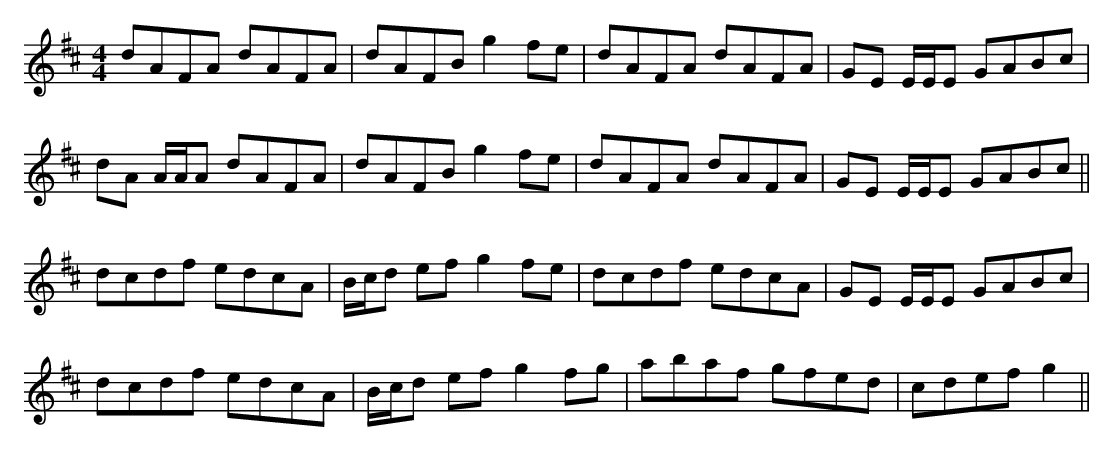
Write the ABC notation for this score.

X:1
M:4/4
K:D
dAFA dAFA|dAFB g2 fe|dAFA dAFA|GE E/E/E GABc|
dA A/A/A dAFA|dAFB g2 fe|dAFA dAFA|GE E/E/E GABc||
dcdf edcA|B/c/d ef g2 fe|dcdf edcA|GE E/E/E GABc|
dcdf edcA|B/c/d ef g2 fg|abaf gfed|cdef g2||
